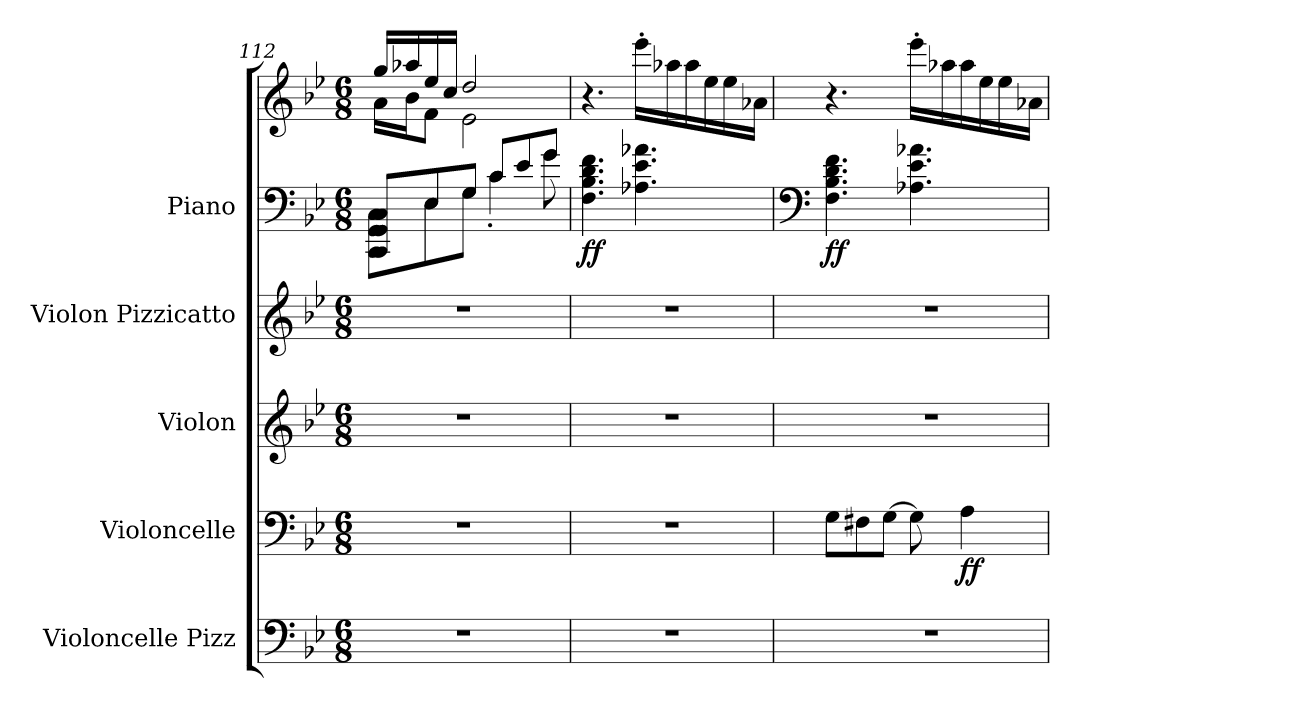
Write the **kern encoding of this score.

**kern	**kern	**dynam	**kern	**kern	**kern	**kern	**dynam
*part5	*part4	*part4	*part3	*part2	*part1	*part1	*part1
*staff6	*staff5	*staff5	*staff4	*staff3	*staff2	*staff1	*staff1/2
*I"Violoncelle Pizz	*I"Violoncelle	*	*I"Violon	*I"Violon Pizzicatto	*I"Piano	*	*
*I'Vlc Pizz	*I'Vlc	*	*I'Vln.	*I'Vln. Pizz.	*I'Pia.	*	*
*clefF4	*clefF4	*	*clefG2	*clefG2	*clefF4	*clefG2	*
*k[b-e-]	*k[b-e-]	*	*k[b-e-]	*k[b-e-]	*k[b-e-]	*k[b-e-]	*
*M6/8	*M6/8	*	*M6/8	*M6/8	*M6/8	*M6/8	*
=112	=112	=112	=112	=112	=112	=112	=112
*	*	*	*	*	*^	*^	*
2.r	2.r	.	2.r	2.r	8CC/ 8GG/ 8C/L	8CC\ 8GG\ 8C\L	16gg/LL	16a\LL	.
.	.	.	.	.	.	.	16aa-X/	16b-\J	.
.	.	.	.	.	8E-/	8E-\	16ee-/	8f\J	.
.	.	.	.	.	.	.	16cc/JJ	.	.
.	.	.	.	.	8G/J	8G\J	2dd/	2e-\	.
.	.	.	.	.	8c/L	4c'\	.	.	.
.	.	.	.	.	8e-/	.	.	.	.
.	.	.	.	.	8g/J	8g\	.	.	.
*	*	*	*	*	*	*	*v	*v	*
=113	=113	=113	=113	=113	=113	=113	=113	=113
!	!	!	!	!	!	!	!	!LO:DY:b=2
*	*	*	*	*	*v	*v	*	*
2.r	2.r	.	2.r	2.r	4.F\ 4.B-\ 4.d\ 4.f\	4.r	ff
.	.	.	.	.	4.A-X\ 4.e-\ 4.a-X\	16eee-'\LL	.
.	.	.	.	.	.	16aa-X\	.
.	.	.	.	.	.	16aa-\	.
.	.	.	.	.	.	16ee-\	.
.	.	.	.	.	.	16ee-\	.
.	.	.	.	.	.	16a-X\JJ	.
=114	=114	=114	=114	=114	=114	=114	=114
*	*	*	*	*	*clefF4	*	*
!	!	!	!	!	!	!	!LO:DY:b=2
2.r	8G\L	.	2.r	2.r	4.F\ 4.B-\ 4.d\ 4.f\	4.r	ff
.	8F#X\	.	.	.	.	.	.
.	[8G\J	.	.	.	.	.	.
.	8G\]	.	.	.	4.A-X\ 4.e-\ 4.a-X\	16eee-'\LL	.
.	.	.	.	.	.	16aa-X\	.
!	!	!LO:DY:b	!	!	!	!	!
.	4A\	ff	.	.	.	16aa-\	.
.	.	.	.	.	.	16ee-\	.
.	.	.	.	.	.	16ee-\	.
.	.	.	.	.	.	16a-X\JJ	.
=	=	=	=	=	=	=	=
*-	*-	*-	*-	*-	*-	*-	*-
